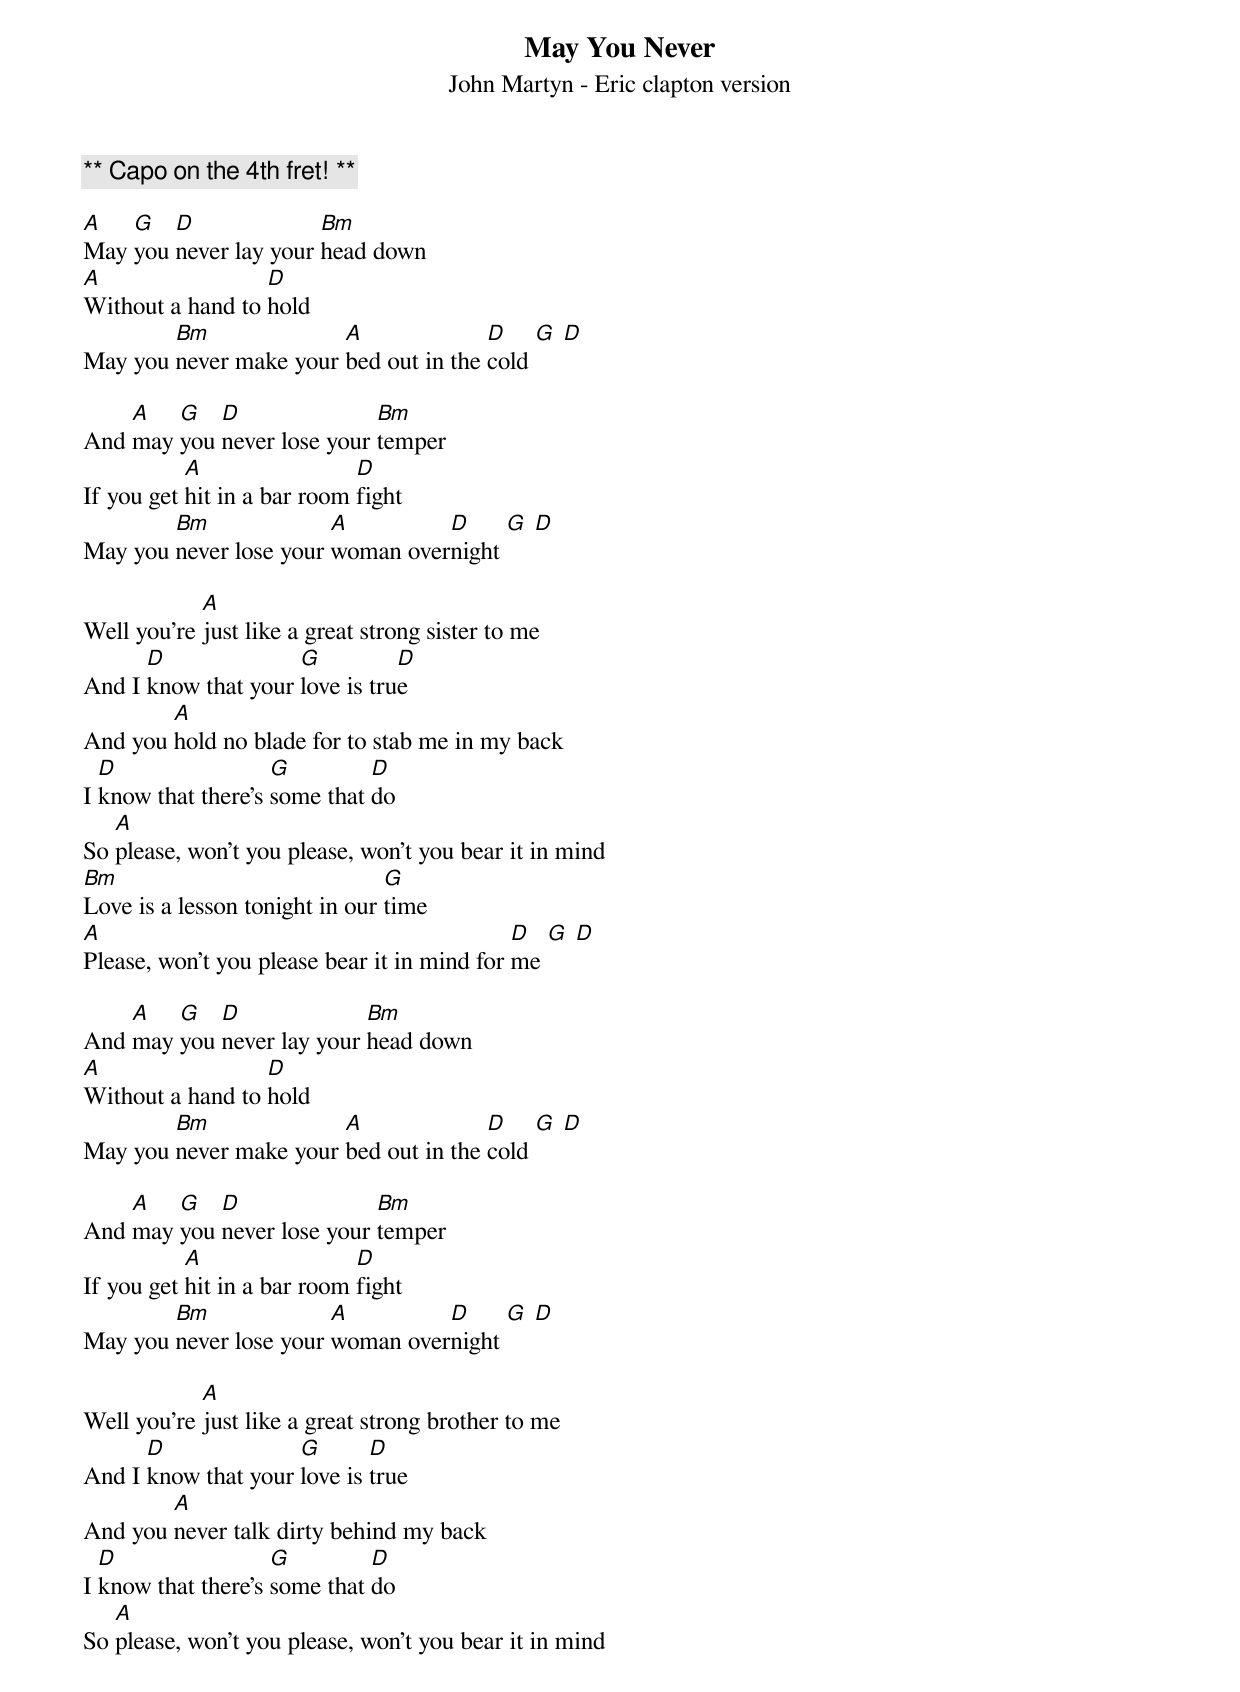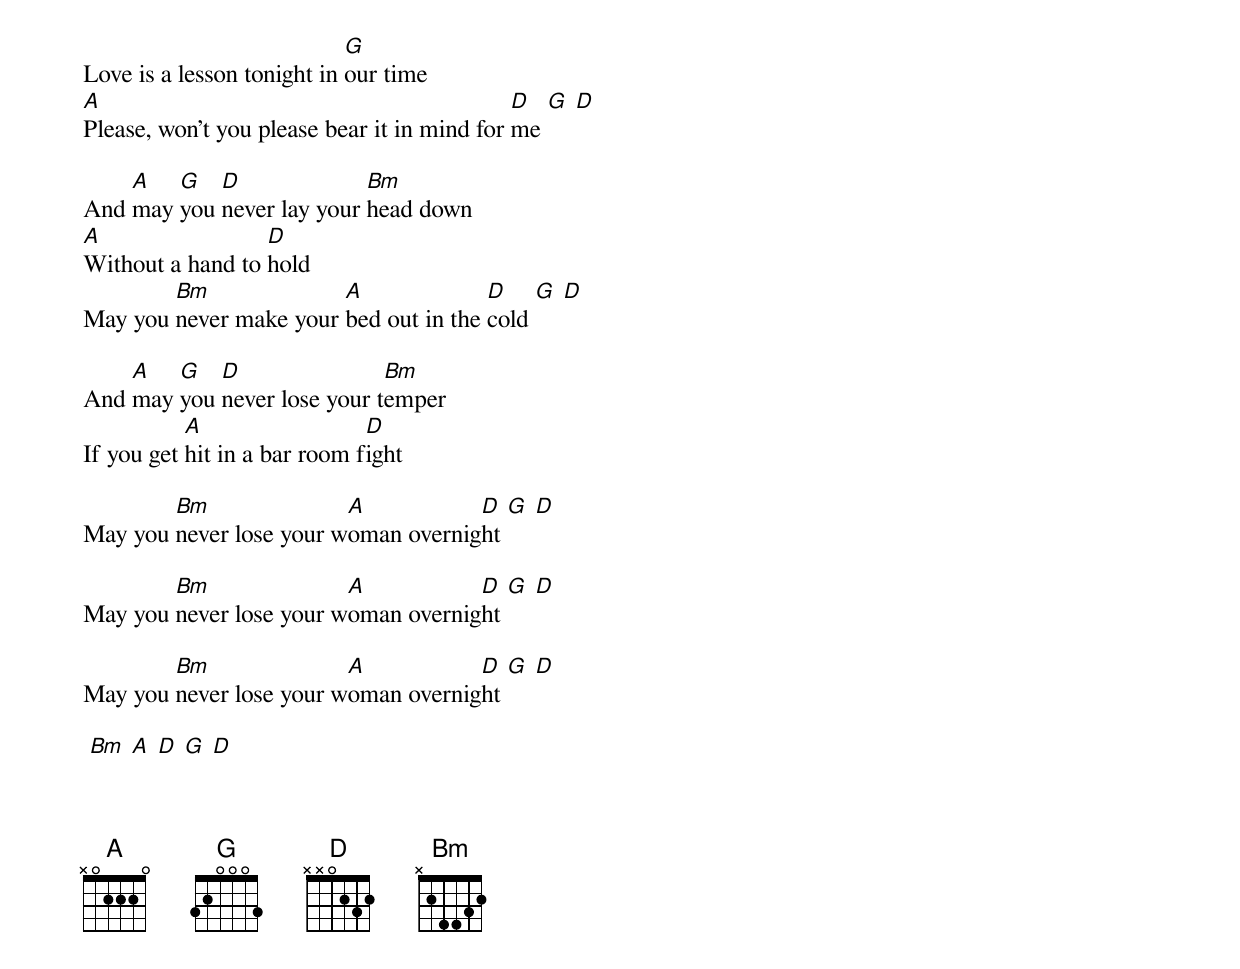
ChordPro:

{title: May You Never}
{subtitle: John Martyn - Eric clapton version}
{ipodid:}

{c:** Capo on the 4th fret! **}

[A]May [G]you [D]never lay your [Bm]head down
[A]Without a hand to [D]hold
May you [Bm]never make your [A]bed out in the [D]cold [G] [D]

And [A]may [G]you [D]never lose your [Bm]temper
If you get [A]hit in a bar room [D]fight
May you [Bm]never lose your [A]woman over[D]night [G] [D]

Well you're [A]just like a great strong sister to me
And I [D]know that your [G]love is tru[D]e
And you [A]hold no blade for to stab me in my back
I [D]know that there's [G]some that [D]do
So [A]please, won't you please, won't you bear it in mind
[Bm]Love is a lesson tonight in our [G]time
[A]Please, won't you please bear it in mind for [D]me [G] [D]

And [A]may [G]you [D]never lay your [Bm]head down
[A]Without a hand to [D]hold
May you [Bm]never make your [A]bed out in the [D]cold [G] [D]

And [A]may [G]you [D]never lose your [Bm]temper
If you get [A]hit in a bar room [D]fight
May you [Bm]never lose your [A]woman over[D]night [G] [D]

Well you're [A]just like a great strong brother to me
And I [D]know that your [G]love is [D]true
And you [A]never talk dirty behind my back
I [D]know that there's [G]some that [D]do
So [A]please, won't you please, won't you bear it in mind
Love is a lesson tonight in [G]our time
[A]Please, won't you please bear it in mind for [D]me [G] [D]

And [A]may [G]you [D]never lay your [Bm]head down
[A]Without a hand to [D]hold
May you [Bm]never make your [A]bed out in the [D]cold [G] [D]

And [A]may [G]you [D]never lose your t[Bm]emper
If you get [A]hit in a bar room f[D]ight

May you [Bm]never lose your w[A]oman overnig[D]ht [G] [D]

May you [Bm]never lose your w[A]oman overnig[D]ht [G] [D]

May you [Bm]never lose your w[A]oman overnig[D]ht [G] [D]

 [Bm] [A] [D] [G] [D]

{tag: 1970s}

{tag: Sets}
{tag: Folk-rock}

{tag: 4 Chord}
